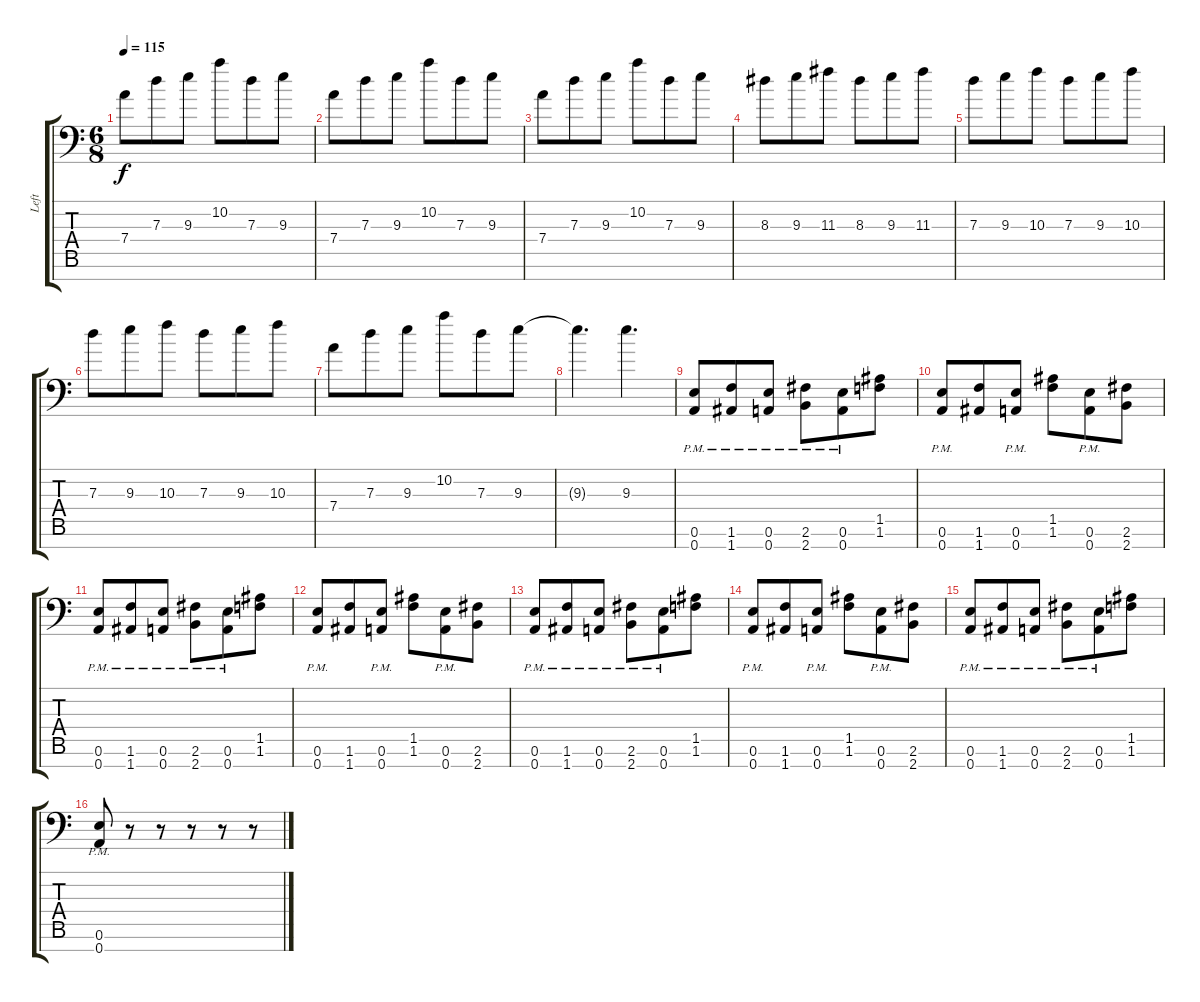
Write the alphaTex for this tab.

\track ("Left" "Left") {instrument distortionguitar}
\staff {score tabs}
\tuning (E4 B3 G3 D3 A2 E2 A1) {hide}
\ts (6 8)
\tempo 115
\clef f4
\ks c
7.4.8{dy f instrument acousticguitarsteel} 7.3.8 9.3.8 10.2.8 7.3.8 9.3.8 |
7.4.8 7.3.8 9.3.8 10.2.8 7.3.8 9.3.8 |
7.4.8 7.3.8 9.3.8 10.2.8 7.3.8 9.3.8 |
8.3.8 9.3.8 11.3.8 8.3.8 9.3.8 11.3.8 |
7.3.8 9.3.8 10.3.8 7.3.8 9.3.8 10.3.8 |
7.3.8 9.3.8 10.3.8 7.3.8 9.3.8 10.3.8 |
7.4.8 7.3.8 9.3.8 10.2.8 7.3.8 9.3.8 |
9.3{t}.4{d} 9.3.4{d} |
(0.6{pm} 0.7{pm}).8{instrument distortionguitar} (1.6{pm} 1.7{pm}).8 (0.6{pm} 0.7{pm}).8 (2.6{pm} 2.7{pm}).8 (0.6{pm} 0.7{pm}).8 (1.5 1.6).8 |
(0.6{pm} 0.7{pm}).8 (1.6 1.7).8 (0.6{pm} 0.7{pm}).8 (1.5 1.6).8 (0.6{pm} 0.7{pm}).8 (2.6 2.7).8 |
(0.6{pm} 0.7{pm}).8 (1.6{pm} 1.7{pm}).8 (0.6{pm} 0.7{pm}).8 (2.6{pm} 2.7{pm}).8 (0.6{pm} 0.7{pm}).8 (1.5 1.6).8 |
(0.6{pm} 0.7{pm}).8 (1.6 1.7).8 (0.6{pm} 0.7{pm}).8 (1.5 1.6).8 (0.6{pm} 0.7{pm}).8 (2.6 2.7).8 |
(0.6{pm} 0.7{pm}).8 (1.6{pm} 1.7{pm}).8 (0.6{pm} 0.7{pm}).8 (2.6{pm} 2.7{pm}).8 (0.6{pm} 0.7{pm}).8 (1.5 1.6).8 |
(0.6{pm} 0.7{pm}).8 (1.6 1.7).8 (0.6{pm} 0.7{pm}).8 (1.5 1.6).8 (0.6{pm} 0.7{pm}).8 (2.6 2.7).8 |
(0.6{pm} 0.7{pm}).8 (1.6{pm} 1.7{pm}).8 (0.6{pm} 0.7{pm}).8 (2.6{pm} 2.7{pm}).8 (0.6{pm} 0.7{pm}).8 (1.5 1.6).8 |
(0.6{pm} 0.7{pm}).8 r.8 r.8 r.8 r.8 r.8
